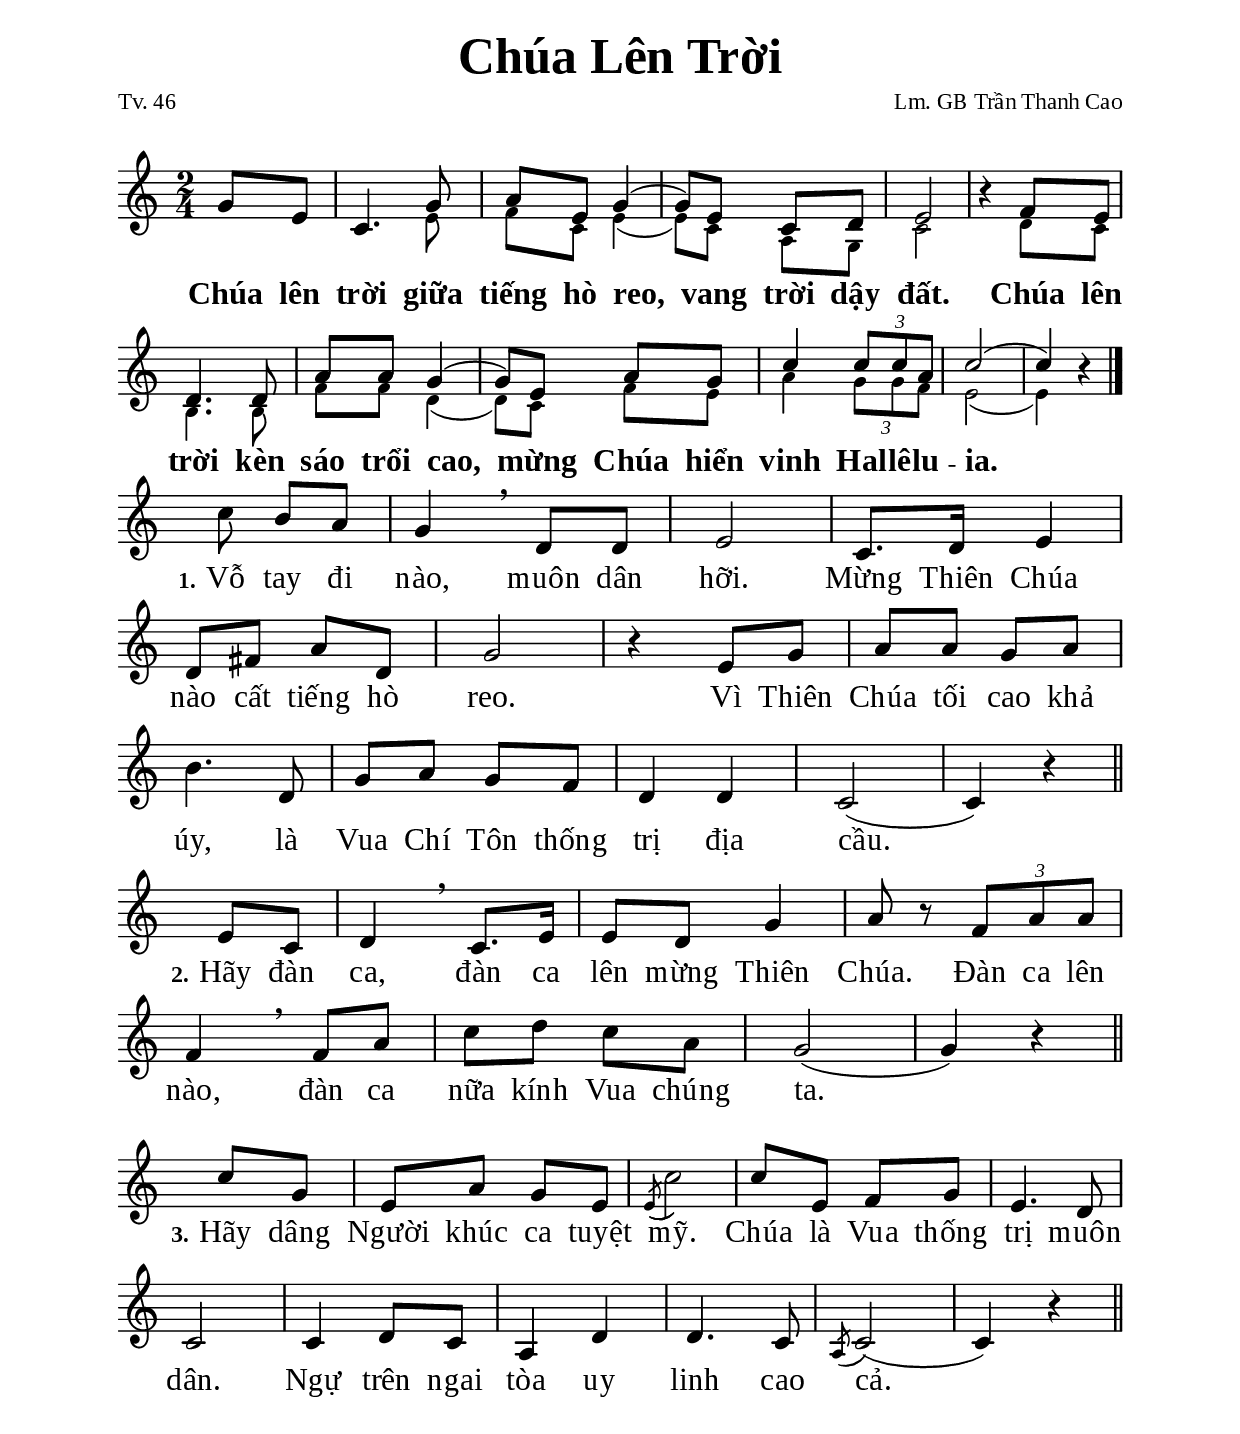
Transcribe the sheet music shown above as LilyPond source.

% Cài đặt chung
\version "2.20.0"
\include "english.ly"

\header {
  title = \markup { \fontsize #3 "Chúa Lên Trời" }
  poet = "Tv. 46"
  composer = "Lm. GB Trần Thanh Cao"
  arranger = " "
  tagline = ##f
}

\paper {
  #(set-paper-size "a4")
  top-margin = 10\mm
  bottom-margin = 10\mm
  left-margin = 20\mm
  right-margin = 20\mm
  indent = #0
  #(define fonts
    (make-pango-font-tree
      "Liberation Serif"
      "Liberation Serif"
      "Liberation Serif"
      (/ 20 20)))
  page-count = #1
}

% Nhạc điệp khúc
nhacDiepKhucSop = \relative c'' {
  \partial 4 g8 e |
  c4. g'8 |
  a e g4 ( |
  g8) e c d |
  e2 |
  r4 f8 e |
  d4. d8 |
  a' a g4 ( |
  g8) e a g |
  c4 \tuplet 3/2 { c8 c a } |
  c2 ( |
  c4) r \bar "|."
}

nhacDiepKhucBas = \relative c' {
  \override NoteHead.font-size = #-2
  \skip 4
  \skip 4. e8 |
  f c e4 ( |
  e8) c a g |
  c2 |
  r4 d8 c |
  b4. b8 |
  f' f d4 ( |
  d8) c f e |
  a4 \tuplet 3/2 { g8 g f } |
  e2 ( |
  e4) r
}

% Nhạc phiên khúc
nhacPhienKhucMot = \relative c'' {
  \partial 4. c8 b a |
  g4 \breathe d8 d |
  e2 |
  c8. d16 e4 
  d8 fs a d, |
  g2 |
  r4 e8 g |
  a a g a |
  b4. d,8 |
  g a g f |
  d4 d |
  c2 ( |
  c4) r \bar "||"
}

nhacPhienKhucHai = \relative c' {
  \partial 4 e8 c |
  d4 \breathe c8. e16 |
  e8 d g4 |
  a8 r \tuplet 3/2 { f8 a a } |
  f4 \breathe f8 a |
  c d c a |
  g2 ( |
  g4) r \bar "||"
}

nhacPhienKhucBa = \relative c'' {
  \partial 4 c8 g |
  e a g e |
  \acciaccatura e8 (c'2) |
  c8 e, f g |
  e4. d8 |
  c2 |
  c4 d8 c |
  a4 d |
  d4. c8 |
  \acciaccatura a8 c2 ( |
  c4) r \bar "||"
}

% Lời điệp khúc
loiDiepKhuc = \lyricmode {
  Chúa lên trời giữa tiếng hò reo, vang trời dậy đất.
  Chúa lên trời kèn sáo trổi cao, mừng Chúa hiển vinh
  Hal -- lê -- lu -- ia.
}

% Lời phiên khúc
loiPhienKhucMot = \lyricmode {
  \set stanza = #"1."
  Vỗ tay đi nào, muôn dân hỡi.
  Mừng Thiên Chúa nào cất tiếng hò reo.
  Vì Thiên Chúa tối cao khả úy,
  là Vua Chí Tôn thống trị địa cầu.
}

loiPhienKhucHai = \lyricmode {
  \set stanza = #"2."
  Hãy đàn ca, đàn ca lên mừng Thiên Chúa.
  Đàn ca lên nào, đàn ca nữa kính Vua chúng ta.
}

loiPhienKhucBa = \lyricmode {
  \set stanza = #"3."
  Hãy dâng Người khúc ca tuyệt mỹ.
  Chúa là Vua thống trị muôn dân.
  Ngự trên ngai tòa uy linh cao cả.
}


% Dàn trang
\score {
  \new ChoirStaff <<
    \new Staff = diepKhuc \with {
        \consists "Merge_rests_engraver"
        \magnifyStaff #(magstep +1)
      }
      <<
      \new Voice = beSop {
        \voiceOne \key c \major \time 2/4 \nhacDiepKhucSop
      }
      \new Voice = beBas {
        \voiceTwo \key c \major \time 2/4 \nhacDiepKhucBas
      }
    >>
    \new Lyrics \lyricsto beSop \loiDiepKhuc
  >>
  \layout {
    \override Lyrics.LyricText.font-series = #'bold
    \override Lyrics.LyricText.font-size = #+3
    \override Lyrics.LyricSpace.minimum-distance = #1.5
    \override Score.BarNumber.break-visibility = ##(#f #f #f)
    \override Score.SpacingSpanner.uniform-stretching = ##t
  }
}

\score {
  \new ChoirStaff <<
    \new Staff = phienKhuc \with {
        \magnifyStaff #(magstep +1)
      }
      <<
      \new Voice = beSop {
        \key c \major \time 2/4 \nhacPhienKhucMot
      }
    >>
    \new Lyrics \lyricsto beSop \loiPhienKhucMot
  >>
  \layout {
    \override Staff.TimeSignature.transparent = ##t
    \override Lyrics.LyricText.font-size = #+3
    \override Lyrics.LyricSpace.minimum-distance = #1.5
    \override Score.BarNumber.break-visibility = ##(#f #f #f)
    \override Score.SpacingSpanner.uniform-stretching = ##t
  }
}

\score {
  \new ChoirStaff <<
    \new Staff = phienKhuc \with {
        \magnifyStaff #(magstep +1)
      }
      <<
      \new Voice = beSop {
        \key c \major \time 2/4 \nhacPhienKhucHai
      }
    >>
    \new Lyrics \lyricsto beSop \loiPhienKhucHai
  >>
  \layout {
    \override Staff.TimeSignature.transparent = ##t
    \override Lyrics.LyricText.font-size = #+3
    \override Lyrics.LyricSpace.minimum-distance = #1.5
    \override Score.BarNumber.break-visibility = ##(#f #f #f)
    \override Score.SpacingSpanner.uniform-stretching = ##t
  }
}

\score {
  \new ChoirStaff <<
    \new Staff = phienKhuc \with {
        \magnifyStaff #(magstep +1)
      }
      <<
      \new Voice = beSop {
        \key c \major \time 2/4 \nhacPhienKhucBa
      }
    >>
    \new Lyrics \lyricsto beSop \loiPhienKhucBa
  >>
  \layout {
    \override Staff.TimeSignature.transparent = ##t
    \override Lyrics.LyricText.font-size = #+3
    \override Lyrics.LyricSpace.minimum-distance = #1.5
    \override Score.BarNumber.break-visibility = ##(#f #f #f)
    \override Score.SpacingSpanner.uniform-stretching = ##t
  }
}
